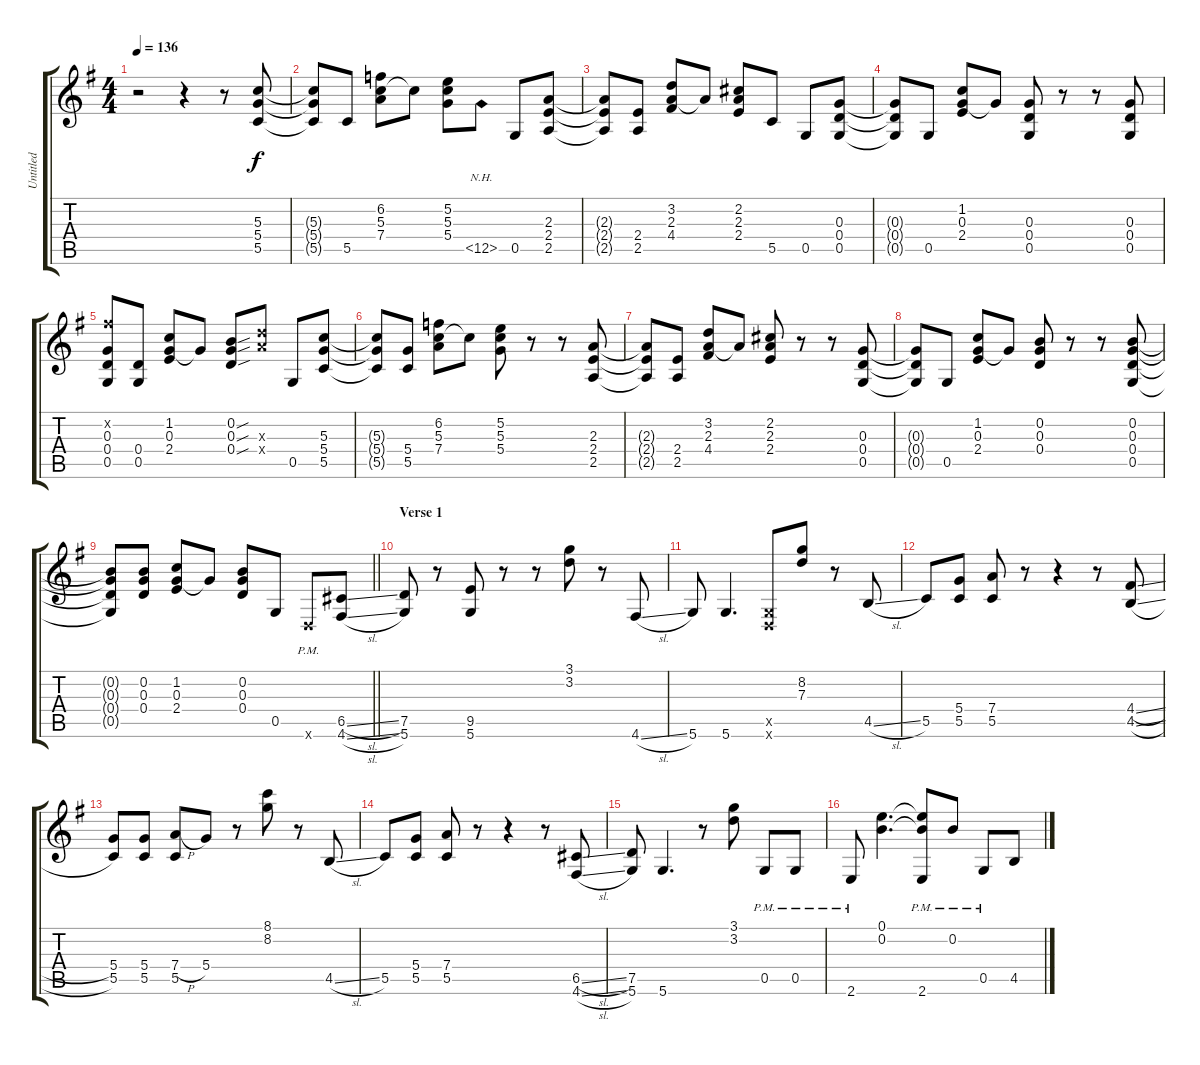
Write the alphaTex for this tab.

\track ("Untitled" "Untitled") {instrument distortionguitar}
\staff {score tabs}
\tuning (E4 B3 G3 D3 G2 D2) {hide}
\ts (4 4)
\tempo 136
\clef g2
\ks g
r.2{dy f instrument distortionguitar} r.4 r.8 (5.3 5.4 5.5).8 |
(5.3{t} 5.4{t} 5.5{t}).8 5.5.8 (6.2 5.3 7.4).8 5.3{t}.8 (5.2 5.3 5.4).8 6.5{nh}.8 0.5.8 (2.3 2.4 2.5).8 |
(2.3{t} 2.4{t} 2.5{t}).8 (2.4 2.5).8 (3.2 2.3 4.4).8 2.3{t}.8 (2.2 2.3 2.4).8 5.5.8 0.5.8 (0.3 0.4 0.5).8 |
(0.3{t} 0.4{t} 0.5{t}).8 0.5.8 (1.2 0.3 2.4).8 0.3{t}.8 (0.3 0.4 0.5).8 r.8 r.8 (0.3 0.4 0.5).8 |
(7.2{x} 0.3 0.4 0.5).8 (0.4 0.5).8 (1.2 0.3 2.4).8 0.3{t}.8 (0.2{sou} 0.3{sou} 0.4{sou}).8 (7.3{x} 7.4{x}).8 0.5.8 (5.3 5.4 5.5).8 |
(5.3{t} 5.4{t} 5.5{t}).8 (5.4 5.5).8 (6.2 5.3 7.4).8 5.3{t}.8 (5.2 5.3 5.4).8 r.8 r.8 (2.3 2.4 2.5).8 |
(2.3{t} 2.4{t} 2.5{t}).8 (2.4 2.5).8 (3.2 2.3 4.4).8 2.3{t}.8 (2.2 2.3 2.4).8 r.8 r.8 (0.3 0.4 0.5).8 |
(0.3{t} 0.4{t} 0.5{t}).8 0.5.8 (1.2 0.3 2.4).8 0.3{t}.8 (0.2 0.3 0.4).8 r.8 r.8 (0.2 0.3 0.4 0.5).8 |
\barLineRight lightlight
(0.2{t} 0.3{t} 0.4{t} 0.5{t}).8 (0.2 0.3 0.4).8 (1.2 0.3 2.4).8 0.3{t}.8 (0.2 0.3 0.4).8 0.5.8 0.6{pm x}.8 (6.5{sl} 4.6{sl}).8 |
\section ("" "Verse 1")
(7.5 5.6).8 r.8 (9.5 5.6).8 r.8 r.8 (3.1 3.2).8 r.8 4.6{sl}.8 |
5.6.8 5.6.4{d} (0.5{x} 0.6{x}).8 (8.2 7.3).8 r.8 4.5{sl}.8 |
5.5.8 (5.4 5.5).8 (7.4 5.5).8 r.8 r.4 r.8 (4.4{sl} 4.5{sl}).8 |
(5.4 5.5).8 (5.4 5.5).8 (7.4{h} 5.5).8 5.4.8 r.8 (8.1 8.2).8 r.8 4.5{sl}.8 |
5.5.8 (5.4 5.5).8 (7.4 5.5).8 r.8 r.4 r.8 (6.5{sl} 4.6{sl}).8 |
(7.5 5.6).8 5.6.4{d} r.8 (3.1 3.2).8 0.5{pm}.8 0.5{pm}.8 |
2.6{pm}.8 (0.1 0.2).4{d} (0.1{pm t} 0.2{pm t} 2.6{pm}).8 0.2{pm}.8 0.5{pm}.8 4.5{sl}.8
